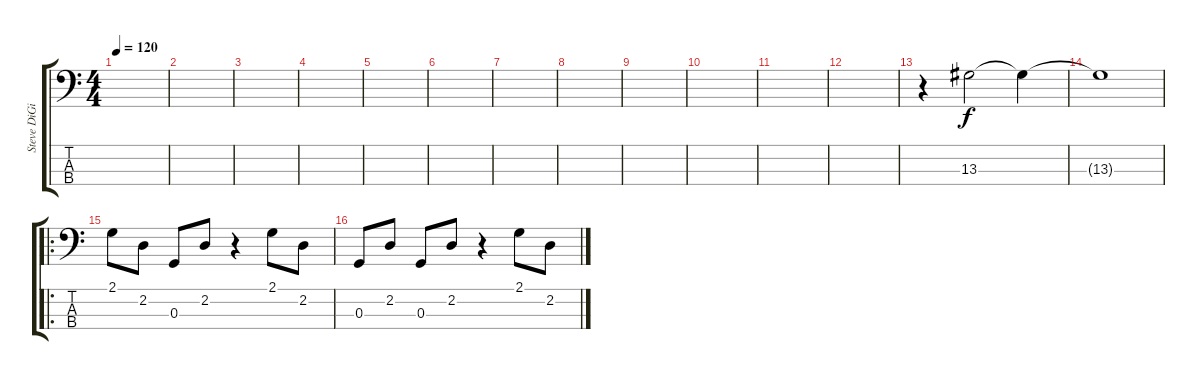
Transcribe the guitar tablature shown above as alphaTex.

\track ("Steve DiGiorgio" "Steve DiGi") {instrument electricbassfinger}
\staff {score tabs}
\tuning (F2 C2 G1 D1) {hide}
\ts (4 4)
\tempo 120
\tempo 210
\tempo 120
\clef f4
\ks c
|
|
|
|
|
|
|
|
|
|
|
|
r.4 13.3.2 13.3{t}.4 |
13.3{t}.1 |
\ro
2.1.8 2.2.8 0.3.8 2.2.8 r.4 2.1.8 2.2.8 |
0.3.8 2.2.8 0.3.8 2.2.8 r.4 2.1.8 2.2.8
